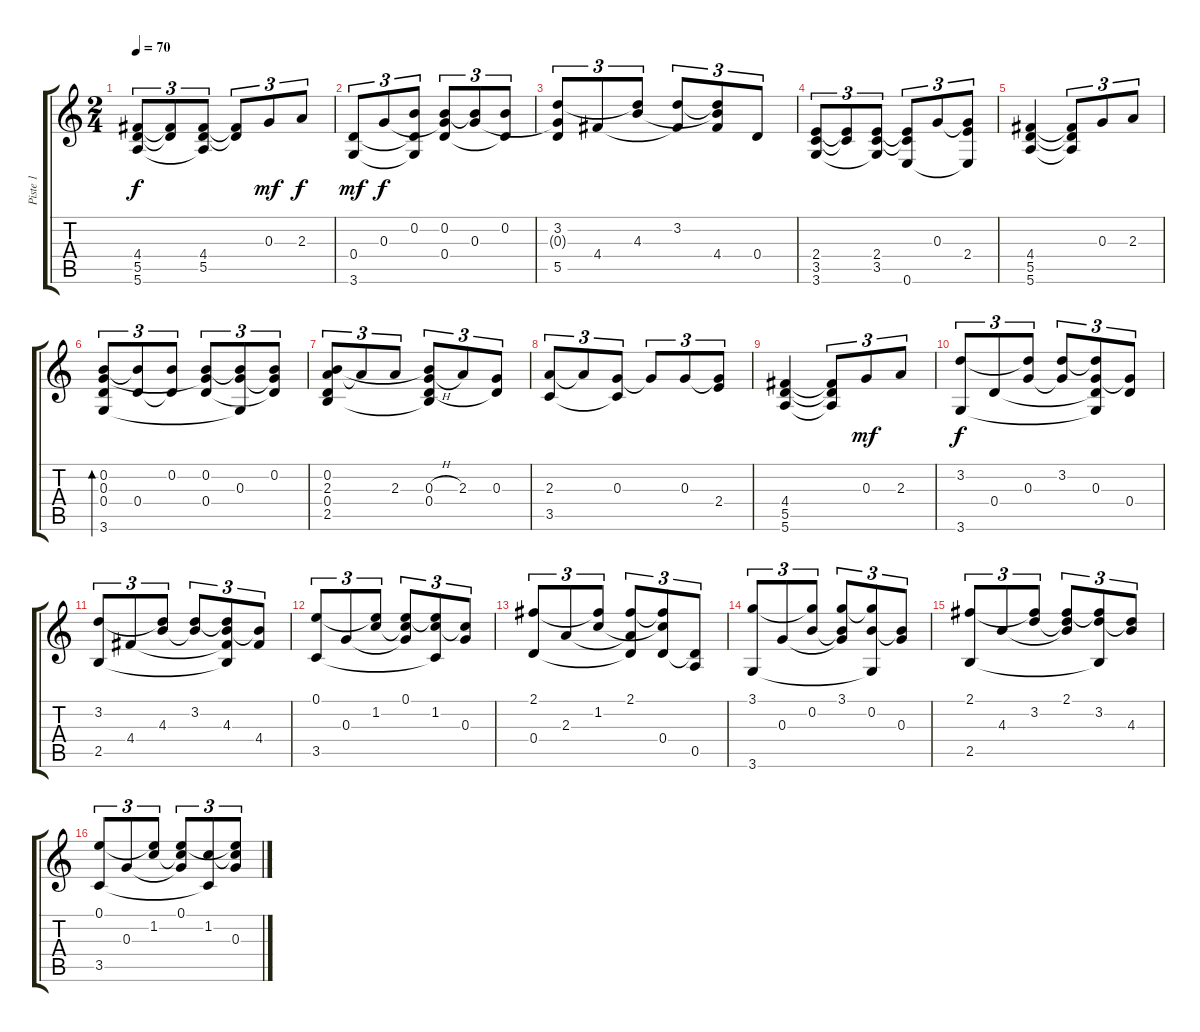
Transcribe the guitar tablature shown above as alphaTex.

\track ("Piste 1" "Piste 1") {instrument acousticguitarsteel}
\staff {score tabs}
\tuning (E4 B3 G3 D3 A2 E2) {hide}
\ts (2 4)
\tempo 70
\clef g2
\ks c
(4.4 5.5 5.6).8{tu (3 2) dy f} (4.4{t} 5.5{t}).8{tu (3 2)} (4.4 5.5 5.6{t}).8{tu (3 2)} (4.4{t} 5.5{t}).8{tu (3 2)} 0.3.8{tu (3 2) dy mf} 2.3.8{tu (3 2) dy f} |
(0.4 3.6).8{tu (3 2) dy mf} 0.3.8{tu (3 2) dy f} (0.2 0.4{t} 3.6{t}).8{tu (3 2)} (0.2 0.3{t} 0.4).8{tu (3 2)} (0.2{t} 0.3).8{tu (3 2)} (0.2 0.4{t}).8{tu (3 2)} |
(3.2 0.3{t} 5.5).8{tu (3 2)} 4.4.8{tu (3 2)} (3.2{t} 4.3).8{tu (3 2)} (3.2 4.4{t}).8{tu (3 2)} (3.2{t} 4.3{t} 4.4).8{tu (3 2)} 0.4.8{tu (3 2)} |
(2.4 3.5 3.6).8{tu (3 2)} (2.4{t} 3.5{t}).8{tu (3 2)} (2.4 3.5 3.6{t}).8{tu (3 2)} (2.4{t} 3.5{t} 0.6).8{tu (3 2)} 0.3.8{tu (3 2)} (0.3{t} 2.4 0.6{t}).8{tu (3 2)} |
(4.4 5.5 5.6).4 (4.4{t} 5.5{t} 5.6{t}).8{tu (3 2)} 0.3.8{tu (3 2)} 2.3.8{tu (3 2)} |
(0.2 0.3 0.4 3.6).8{tu (3 2) bd 240} (0.2{t} 0.4).8{tu (3 2)} (0.2 0.4{t}).8{tu (3 2)} (0.2 0.3{t} 0.4).8{tu (3 2)} (0.2{t} 0.3 3.6{t}).8{tu (3 2)} (0.2 0.3{t} 0.4{t}).8{tu (3 2)} |
(0.2 2.3 0.4 2.5).8{tu (3 2)} 2.3{t}.8{tu (3 2)} 2.3.8{tu (3 2)} (0.2{t} 0.3{h} 0.4 2.5{t}).8{tu (3 2)} 2.3.8{tu (3 2)} (0.3 0.4{t}).8{tu (3 2)} |
(2.3 3.5).8{tu (3 2)} 2.3{t}.8{tu (3 2)} (0.3 3.5{t}).8{tu (3 2)} 0.3{t}.8{tu (3 2)} 0.3.8{tu (3 2)} (0.3{t} 2.4).8{tu (3 2)} |
(4.4 5.5 5.6).4 (4.4{t} 5.5{t} 5.6{t}).8{tu (3 2)} 0.3.8{tu (3 2) dy mf} 2.3.8{tu (3 2)} |
(3.2 3.6).8{tu (3 2) dy f} 0.4.8{tu (3 2)} (3.2{t} 0.3).8{tu (3 2)} (3.2 0.3{t}).8{tu (3 2)} (3.2{t} 0.3 0.4{t} 3.6{t}).8{tu (3 2)} (0.3{t} 0.4).8{tu (3 2)} |
(3.2 2.5).8{tu (3 2)} 4.4.8{tu (3 2)} (3.2{t} 4.3).8{tu (3 2)} (3.2 4.3{t}).8{tu (3 2)} (3.2{t} 4.3 4.4{t} 2.5{t}).8{tu (3 2)} (4.3{t} 4.4).8{tu (3 2)} |
(0.1 3.5).8{tu (3 2)} 0.3.8{tu (3 2)} (0.1{t} 1.2).8{tu (3 2)} (0.1 1.2{t} 0.3{t}).8{tu (3 2)} (0.1{t} 1.2 3.5{t}).8{tu (3 2)} (1.2{t} 0.3).8{tu (3 2)} |
(2.1 0.4).8{tu (3 2)} 2.3.8{tu (3 2)} (2.1{t} 1.2).8{tu (3 2)} (2.1 2.3{t} 0.4{t}).8{tu (3 2)} (2.1{t} 1.2{t} 0.4).8{tu (3 2)} (0.4{t} 0.5).8{tu (3 2)} |
(3.1 3.6).8{tu (3 2)} 0.3.8{tu (3 2)} (3.1{t} 0.2).8{tu (3 2)} (3.1 0.2{t} 0.3{t}).8{tu (3 2)} (3.1{t} 0.2 3.6{t}).8{tu (3 2)} (0.2{t} 0.3).8{tu (3 2)} |
(2.1 2.5).8{tu (3 2)} 4.3.8{tu (3 2)} (2.1{t} 3.2).8{tu (3 2)} (2.1 3.2{t} 4.3{t}).8{tu (3 2)} (2.1{t} 3.2 2.5{t}).8{tu (3 2)} (3.2{t} 4.3).8{tu (3 2)} |
(0.1 3.5).8{tu (3 2)} 0.3.8{tu (3 2)} (0.1{t} 1.2).8{tu (3 2)} (0.1 1.2{t} 0.3{t}).8{tu (3 2)} (1.2 3.5{t}).8{tu (3 2)} (0.1{t} 1.2{t} 0.3).8{tu (3 2)}
